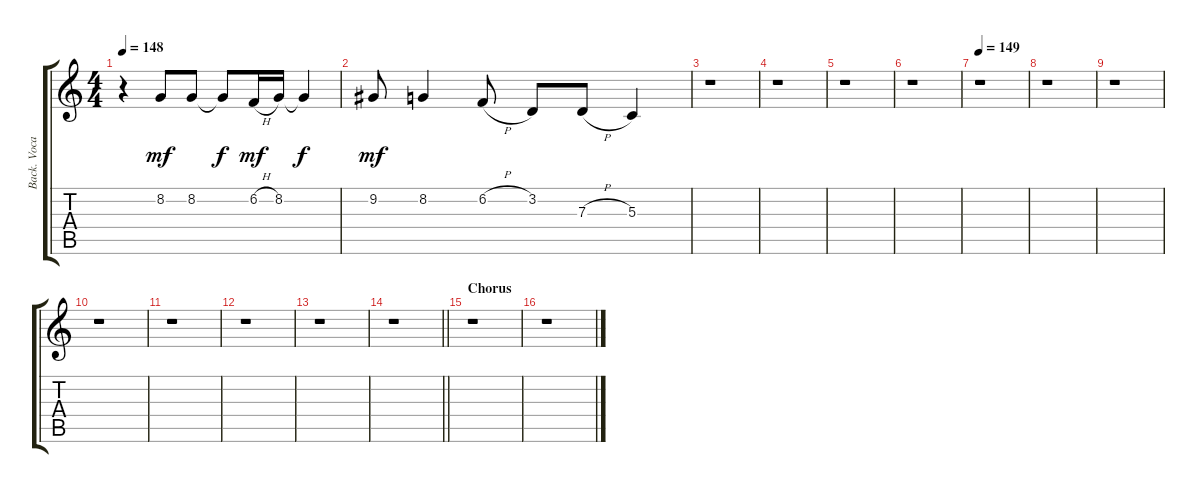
\track ("Back. Vocals" "Back. Voca") {instrument clarinet}
\staff {score tabs}
\tuning (E4 B3 G3 D3 A2 D2) {hide}
\ts (4 4)
\tempo 148
\clef g2
\ks c
r.4{dy mf balance 16} 8.2.8 8.2.8 8.2{t}.8{dy f} 6.2{h}.16{dy mf} 8.2.16 8.2{t}.4{dy f} |
9.2.8{dy mf} 8.2.4 6.2{h}.8 3.2.8 7.3{h}.8 5.3.4 |
r.1 |
r.1 |
r.1 |
r.1 |
\tempo 149
r.1 |
r.1 |
r.1 |
r.1 |
r.1 |
r.1 |
r.1 |
\barLineRight lightlight
r.1 |
\section ("" "Chorus")
r.1 |
r.1
